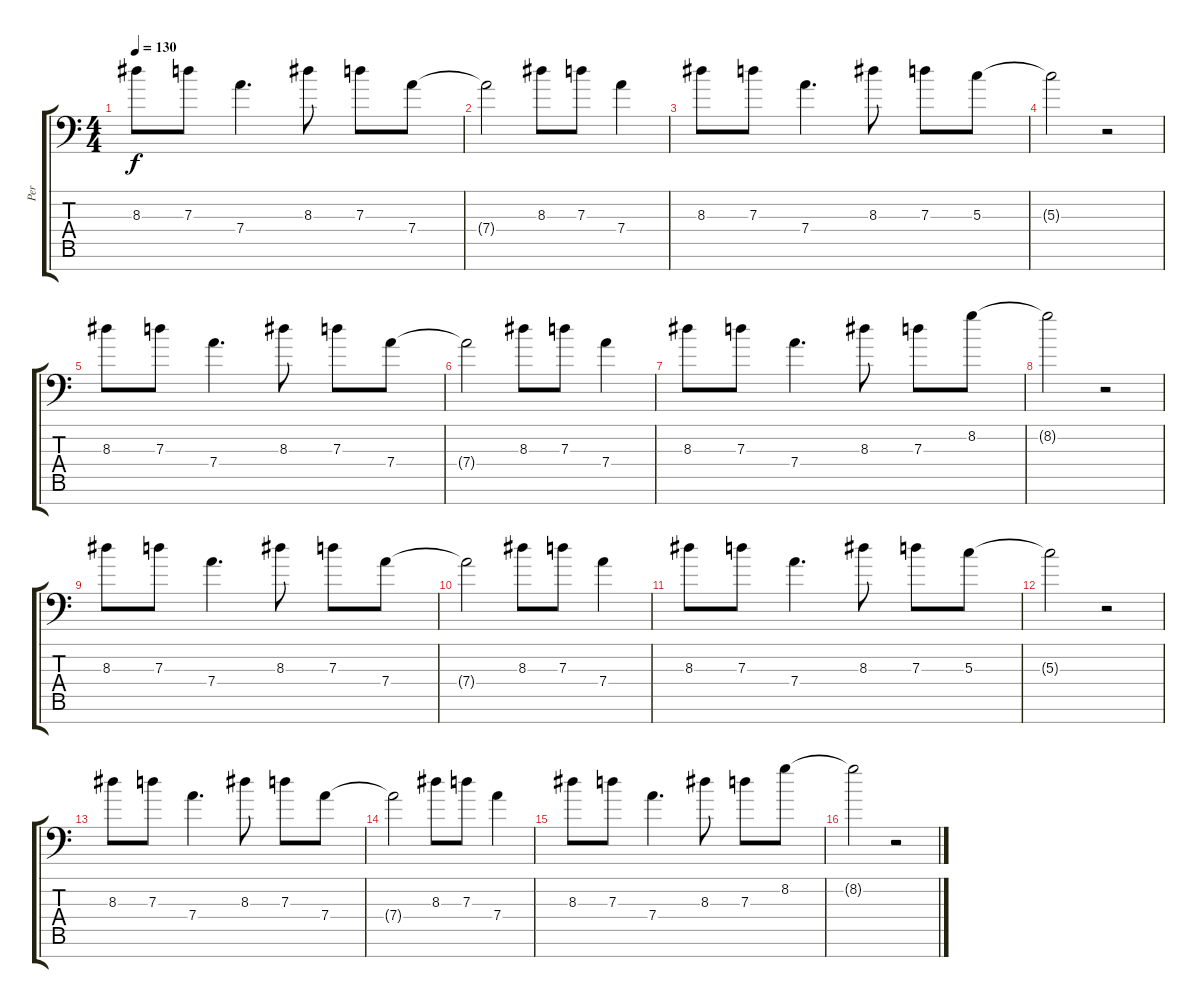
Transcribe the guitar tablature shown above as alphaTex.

\track ("Per" "Per") {instrument distortionguitar}
\staff {score tabs}
\tuning (E4 B3 G3 D3 A2 E2 A1) {hide}
\ts (4 4)
\tempo 130
\clef f4
\ks c
8.3.8{dy f} 7.3.8 7.4.4{d} 8.3.8 7.3.8 7.4.8 |
7.4{t}.2 8.3.8 7.3.8 7.4.4 |
8.3.8 7.3.8 7.4.4{d} 8.3.8 7.3.8 5.3.8 |
5.3{t}.2 r.2 |
8.3.8 7.3.8 7.4.4{d} 8.3.8 7.3.8 7.4.8 |
7.4{t}.2 8.3.8 7.3.8 7.4.4 |
8.3.8 7.3.8 7.4.4{d} 8.3.8 7.3.8 8.2.8 |
8.2{t}.2 r.2 |
8.3.8 7.3.8 7.4.4{d} 8.3.8 7.3.8 7.4.8 |
7.4{t}.2 8.3.8 7.3.8 7.4.4 |
8.3.8 7.3.8 7.4.4{d} 8.3.8 7.3.8 5.3.8 |
5.3{t}.2 r.2 |
8.3.8 7.3.8 7.4.4{d} 8.3.8 7.3.8 7.4.8 |
7.4{t}.2 8.3.8 7.3.8 7.4.4 |
8.3.8 7.3.8 7.4.4{d} 8.3.8 7.3.8 8.2.8 |
8.2{t}.2 r.2
